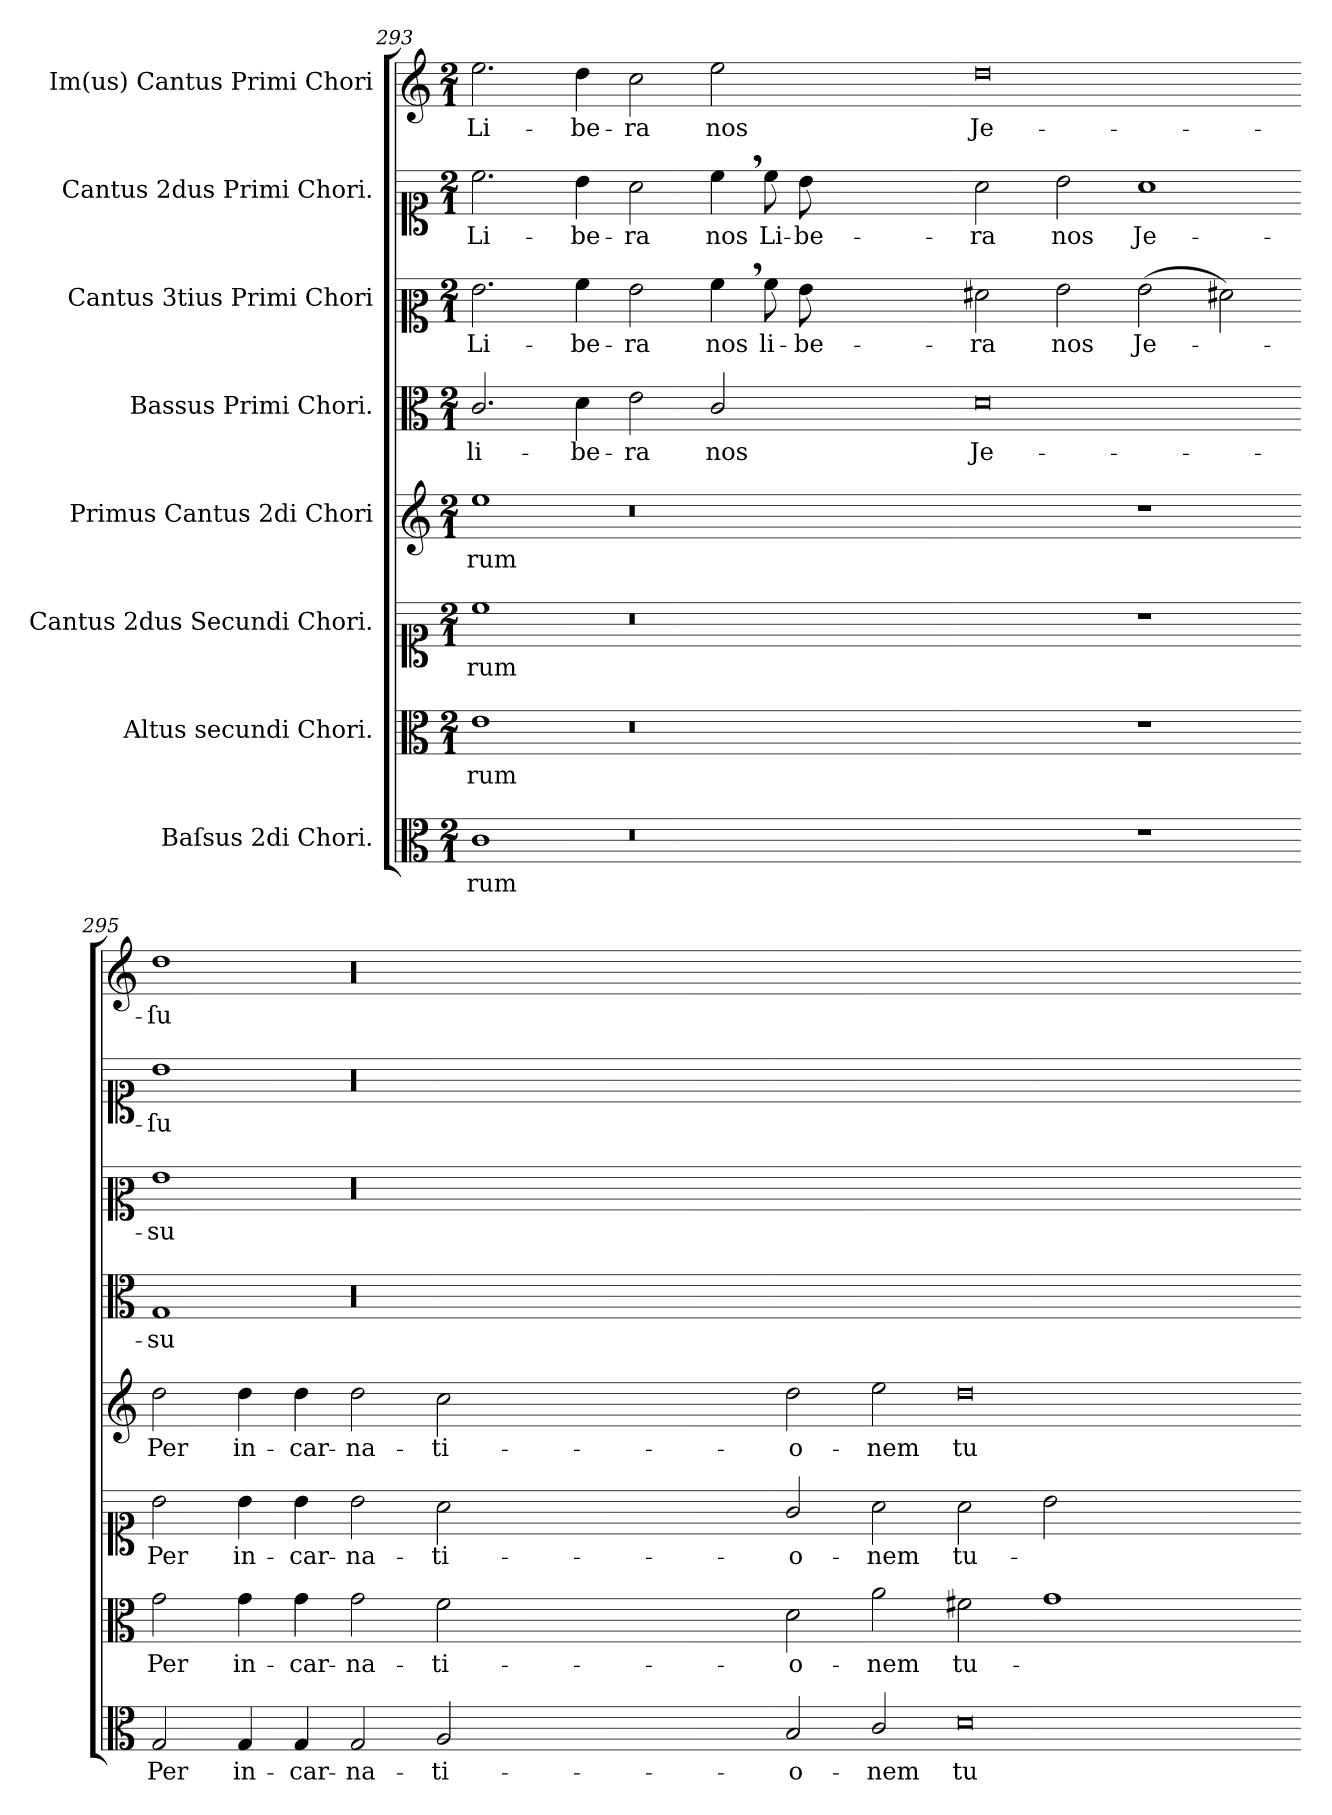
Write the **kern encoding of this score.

**kern	**text	**kern	**text	**kern	**text	**kern	**text	**kern	**text	**kern	**text	**kern	**text	**kern	**text
*part8	*part8	*part7	*part7	*part6	*part6	*part5	*part5	*part4	*part4	*part3	*part3	*part2	*part2	*part1	*part1
*staff8	*staff8	*staff7	*staff7	*staff6	*staff6	*staff5	*staff5	*staff4	*staff4	*staff3	*staff3	*staff2	*staff2	*staff1	*staff1
*I"Baſsus 2di Chori.	*	*I"Altus secundi Chori.	*	*I"Cantus 2dus Secundi Chori.	*	*I"Primus Cantus 2di Chori	*	*I"Bassus Primi Chori.	*	*I"Cantus 3tius Primi Chori	*	*I"Cantus 2dus Primi Chori.	*	*I"Im(us) Cantus Primi Chori	*
*clefC3	*	*clefC3	*	*clefC1	*	*clefG2	*	*clefC3	*	*clefC2	*	*clefC1	*	*clefG2	*
*k[]	*	*k[]	*	*k[]	*	*k[]	*	*k[]	*	*k[]	*	*k[]	*	*k[]	*
*M2/1	*	*M2/1	*	*M2/1	*	*M2/1	*	*M2/1	*	*M2/1	*	*M2/1	*	*M2/1	*
=293	=293	=293	=293	=293	=293	=293	=293	=293	=293	=293	=293	=293	=293	=293	=293
1c	-rum	1e	-rum	1cc	-rum	1ee	-rum	2.c/	li-	2.g\	Li-	2.cc\	Li-	2.ee\	Li-
.	.	.	.	.	.	.	.	4d\	-be-	4a\	-be-	4b\	-be-	4dd\	-be-
0r	.	0r	.	0r	.	0r	.	2e\	-ra	2g\	-ra	2a\	-ra	2cc\	-ra
.	.	.	.	.	.	.	.	2c/	nos	4a,<\	nos	4cc,<\	nos	2ee\	nos
.	.	.	.	.	.	.	.	.	.	8a\	li-	8cc\	Li-	.	.
.	.	.	.	.	.	.	.	.	.	8g\	-be-	8b\	-be-	.	.
.	.	.	.	.	.	.	.	1ryy	.	1ryy	.	1ryy	.	1ryy	.
=294-	=294-	=294-	=294-	=294-	=294-	=294-	=294-	=294-	=294-	=294-	=294-	=294-	=294-	=294-	=294-
1ryy	.	1ryy	.	1ryy	.	1ryy	.	0d	Je-	2f#X\	-ra	2a\	-ra	0dd	Je-
.	.	.	.	.	.	.	.	.	.	2g\	nos	2b\	nos	.	.
1r	.	1r	.	1r	.	1r	.	.	.	(2g\	Je-	1a	Je-	.	.
.	.	.	.	.	.	.	.	.	.	2f#X\)	.	.	.	.	.
=295-	=295-	=295-	=295-	=295-	=295-	=295-	=295-	=295-	=295-	=295-	=295-	=295-	=295-	=295-	=295-
2G/	Per	2g\	Per	2b\	Per	2dd\	Per	1G	-su	1g	-su	1b	-ſu	1dd	-ſu
4G/	in-	4g\	in-	4b\	in-	4dd\	in-	.	.	.	.	.	.	.	.
4G/	-car-	4g\	-car-	4b\	-car-	4dd\	-car-	.	.	.	.	.	.	.	.
2G/	-na-	2g\	-na-	2b\	-na-	2dd\	-na-	00r	.	00r	.	00r	.	00r	.
2A/	-ti-	2f\	-ti-	2a\	-ti-	2cc\	-ti-	.	.	.	.	.	.	.	.
0.ryy	.	0.ryy	.	0.ryy	.	0.ryy	.	.	.	.	.	.	.	.	.
=296-	=296-	=296-	=296-	=296-	=296-	=296-	=296-	=296-	=296-	=296-	=296-	=296-	=296-	=296-	=296-
2B/	-o-	2d\	-o-	2g/	-o-	2dd\	-o-	0.ryy	.	0.ryy	.	0.ryy	.	0.ryy	.
2c/	-nem	2a\	-nem	2a\	-nem	2ee\	-nem	.	.	.	.	.	.	.	.
0d	tu-	2f#X\	tu-	2a\	tu-	0dd	tu-	.	.	.	.	.	.	.	.
.	.	1g\	.	2b\	.	.	.	.	.	.	.	.	.	.	.
.	.	.	.	1ryy	.	.	.	.	.	.	.	.	.	.	.
.	.	2ryy	.	.	.	.	.	.	.	.	.	.	.	.	.
=-	=-	=-	=-	=-	=-	=-	=-	=-	=-	=-	=-	=-	=-	=-	=-
*-	*-	*-	*-	*-	*-	*-	*-	*-	*-	*-	*-	*-	*-	*-	*-
